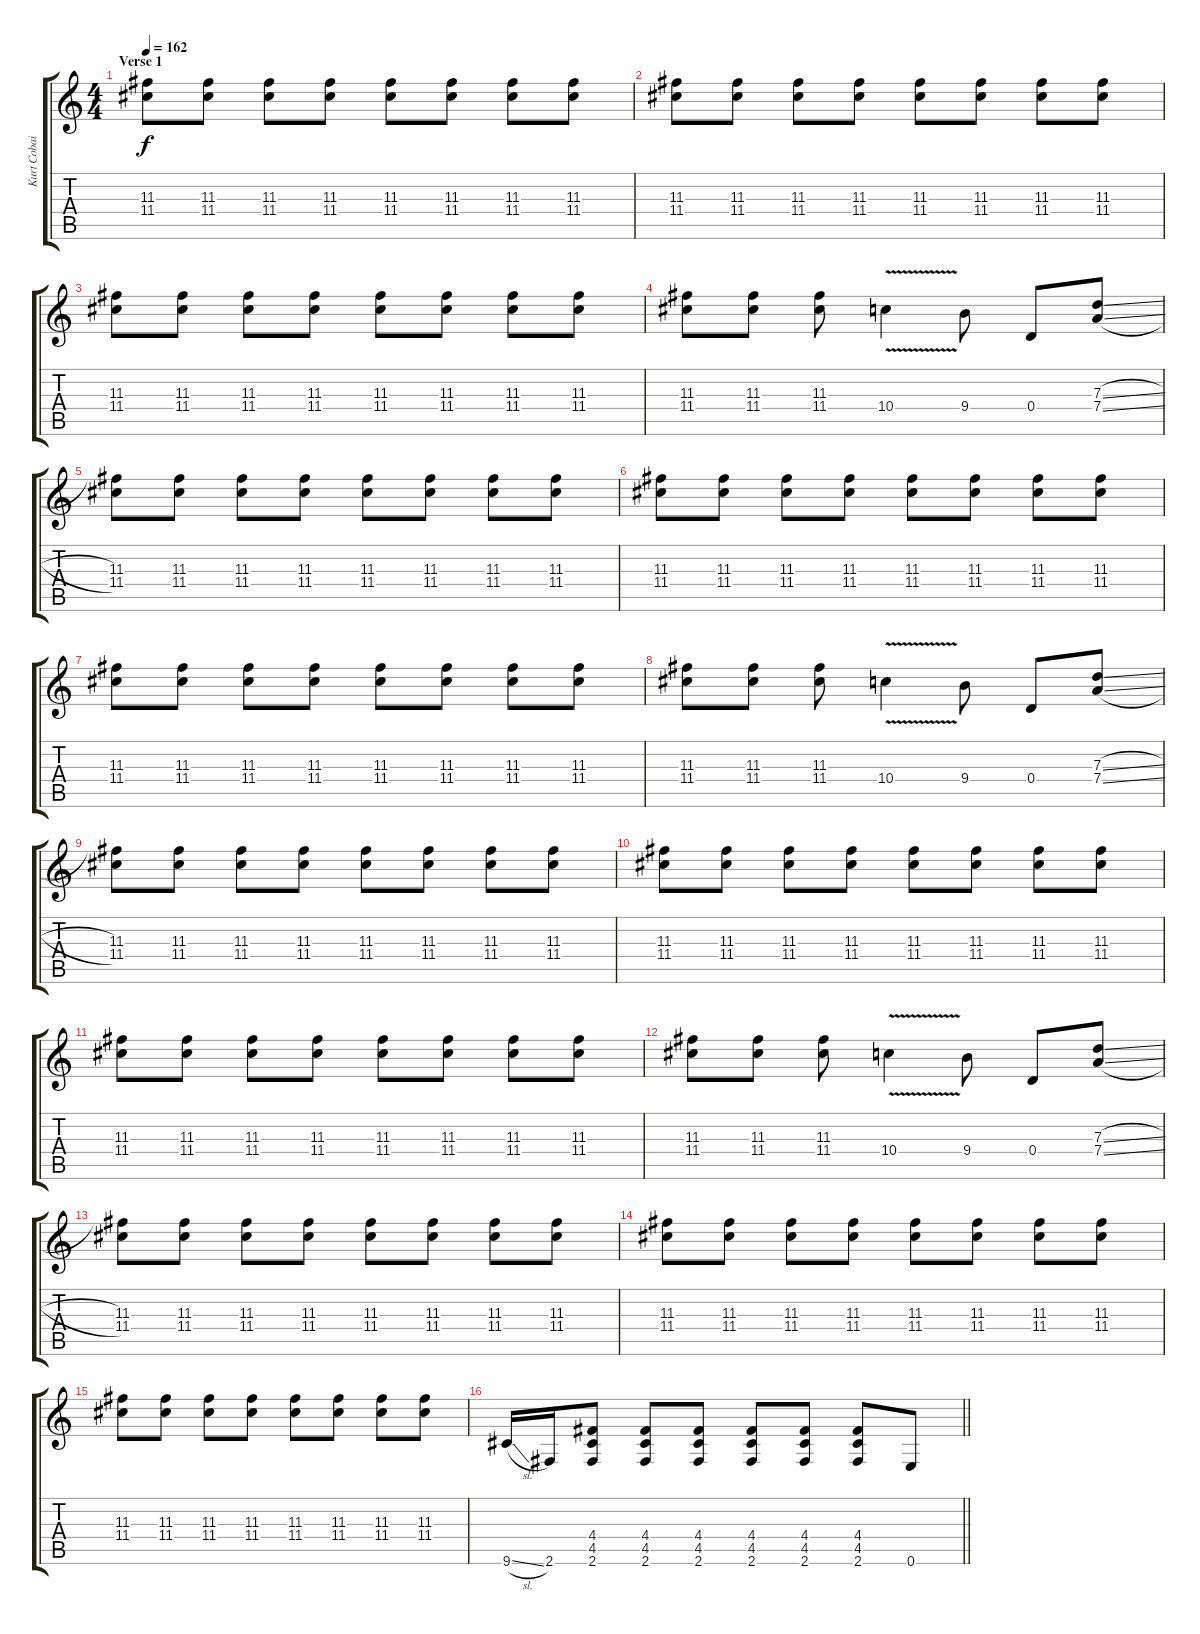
\track ("Kurt Cobain" "Kurt Cobai") {instrument distortionguitar bank 2}
\staff {score tabs}
\tuning (E4 B3 G3 D3 A2 E2) {hide}
\ts (4 4)
\section ("" "Verse 1")
\tempo 162
\clef g2
\ks c
(11.3 11.4).8{dy f} (11.3 11.4).8 (11.3 11.4).8 (11.3 11.4).8 (11.3 11.4).8 (11.3 11.4).8 (11.3 11.4).8 (11.3 11.4).8 |
(11.3 11.4).8 (11.3 11.4).8 (11.3 11.4).8 (11.3 11.4).8 (11.3 11.4).8 (11.3 11.4).8 (11.3 11.4).8 (11.3 11.4).8 |
(11.3 11.4).8 (11.3 11.4).8 (11.3 11.4).8 (11.3 11.4).8 (11.3 11.4).8 (11.3 11.4).8 (11.3 11.4).8 (11.3 11.4).8 |
(11.3 11.4).8 (11.3 11.4).8 (11.3 11.4).8 10.4{v}.4 9.4.8 0.4.8 (7.3{sl} 7.4{sl}).8 |
(11.3 11.4).8 (11.3 11.4).8 (11.3 11.4).8 (11.3 11.4).8 (11.3 11.4).8 (11.3 11.4).8 (11.3 11.4).8 (11.3 11.4).8 |
(11.3 11.4).8 (11.3 11.4).8 (11.3 11.4).8 (11.3 11.4).8 (11.3 11.4).8 (11.3 11.4).8 (11.3 11.4).8 (11.3 11.4).8 |
(11.3 11.4).8 (11.3 11.4).8 (11.3 11.4).8 (11.3 11.4).8 (11.3 11.4).8 (11.3 11.4).8 (11.3 11.4).8 (11.3 11.4).8 |
(11.3 11.4).8 (11.3 11.4).8 (11.3 11.4).8 10.4{v}.4 9.4.8 0.4.8 (7.3{sl} 7.4{sl}).8 |
(11.3 11.4).8 (11.3 11.4).8 (11.3 11.4).8 (11.3 11.4).8 (11.3 11.4).8 (11.3 11.4).8 (11.3 11.4).8 (11.3 11.4).8 |
(11.3 11.4).8 (11.3 11.4).8 (11.3 11.4).8 (11.3 11.4).8 (11.3 11.4).8 (11.3 11.4).8 (11.3 11.4).8 (11.3 11.4).8 |
(11.3 11.4).8 (11.3 11.4).8 (11.3 11.4).8 (11.3 11.4).8 (11.3 11.4).8 (11.3 11.4).8 (11.3 11.4).8 (11.3 11.4).8 |
(11.3 11.4).8 (11.3 11.4).8 (11.3 11.4).8 10.4{v}.4 9.4.8 0.4.8 (7.3{sl} 7.4{sl}).8 |
(11.3 11.4).8 (11.3 11.4).8 (11.3 11.4).8 (11.3 11.4).8 (11.3 11.4).8 (11.3 11.4).8 (11.3 11.4).8 (11.3 11.4).8 |
(11.3 11.4).8 (11.3 11.4).8 (11.3 11.4).8 (11.3 11.4).8 (11.3 11.4).8 (11.3 11.4).8 (11.3 11.4).8 (11.3 11.4).8 |
(11.3 11.4).8 (11.3 11.4).8 (11.3 11.4).8 (11.3 11.4).8 (11.3 11.4).8 (11.3 11.4).8 (11.3 11.4).8 (11.3 11.4).8 |
\barLineRight lightlight
9.6{sl}.16 2.6.16 (4.4 4.5 2.6).8 (4.4 4.5 2.6).8 (4.4 4.5 2.6).8 (4.4 4.5 2.6).8 (4.4 4.5 2.6).8 (4.4 4.5 2.6).8 0.6.8
